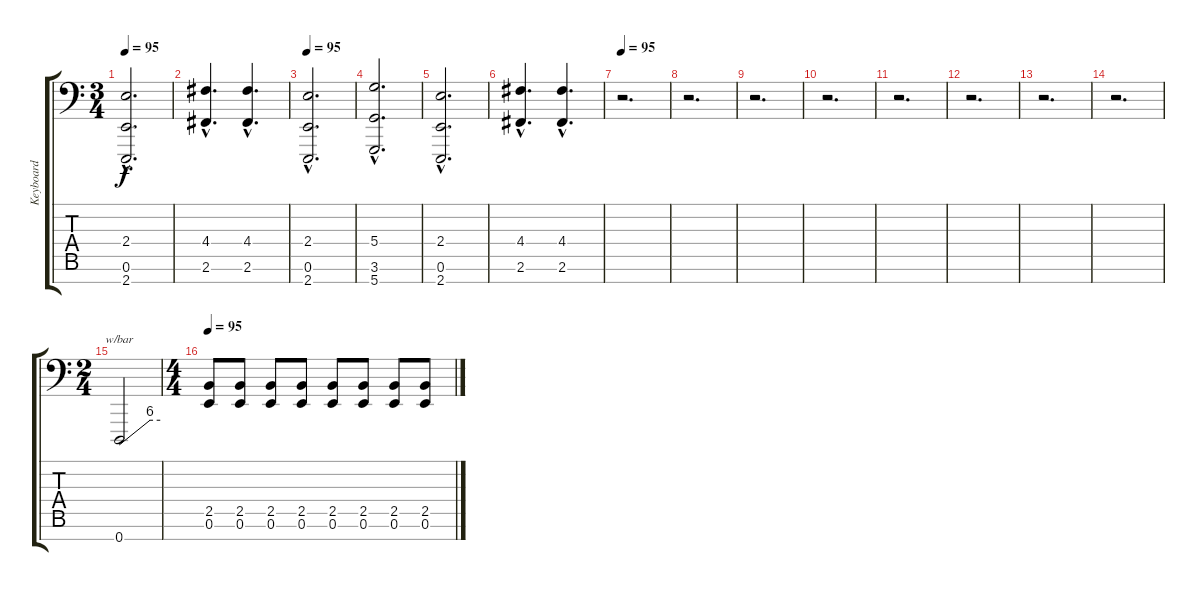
\track ("Keyboard" "Keyboard") {instrument stringensemble1}
\staff {score tabs}
\tuning (E4 B3 G3 D3 A2 E2 D1) {hide}
\ts (3 4)
\tempo 95
\clef f4
\ks c
(2.4{hac} 0.6{hac} 2.7{hac}).2{d dy f} |
(4.4{hac} 2.6{hac}).4{d} (4.4{hac} 2.6{hac}).4{d} |
\tempo 95
(2.4{hac} 0.6{hac} 2.7{hac}).2{d} |
(5.4{hac} 3.6{hac} 5.7{hac}).2{d} |
(2.4{hac} 0.6{hac} 2.7{hac}).2{d} |
(4.4{hac} 2.6{hac}).4{d} (4.4{hac} 2.6{hac}).4{d} |
\tempo 95
r.2{d} |
r.2{d} |
r.2{d} |
r.2{d} |
r.2{d} |
r.2{d} |
r.2{d} |
r.2{d} |
\ts (2 4)
0.7.2{tbe (custom default 0 0 45 24 60 24)} |
\ts (4 4)
\tempo 95
(2.5 0.6).8{volume 11 instrument lead2sawtooth} (2.5 0.6).8 (2.5 0.6).8 (2.5 0.6).8 (2.5 0.6).8 (2.5 0.6).8 (2.5 0.6).8 (2.5 0.6).8
